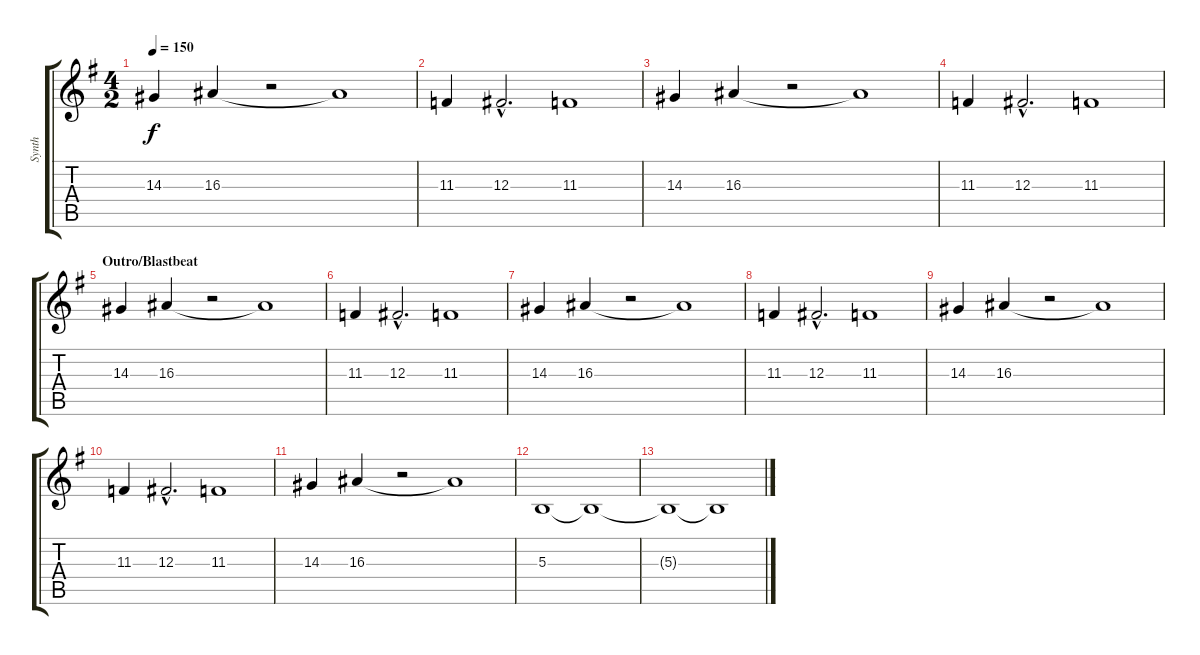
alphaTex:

\track ("Synth" "Synth") {instrument fx7echoes}
\staff {score tabs}
\tuning (Eb4 Bb3 Gb3 Db3 Ab2 Eb2) {hide}
\ts (4 2)
\tempo 150
\clef g2
\ks eminor
14.3.4{dy f} 16.3.4 r.2 16.3{t}.1 |
11.3.4 12.3{hac}.2{d} 11.3.1 |
14.3.4 16.3.4 r.2 16.3{t}.1 |
11.3.4 12.3{hac}.2{d} 11.3.1 |
\section ("" "Outro/Blastbeat")
14.3.4 16.3.4 r.2 16.3{t}.1 |
11.3.4 12.3{hac}.2{d} 11.3.1 |
14.3.4 16.3.4 r.2 16.3{t}.1 |
11.3.4 12.3{hac}.2{d} 11.3.1 |
14.3.4 16.3.4 r.2 16.3{t}.1 |
11.3.4 12.3{hac}.2{d} 11.3.1 |
14.3.4 16.3.4 r.2 16.3{t}.1 |
5.3.1{volume 13 instrument seashore} 5.3{t}.1 |
5.3{t}.1 5.3{t}.1
